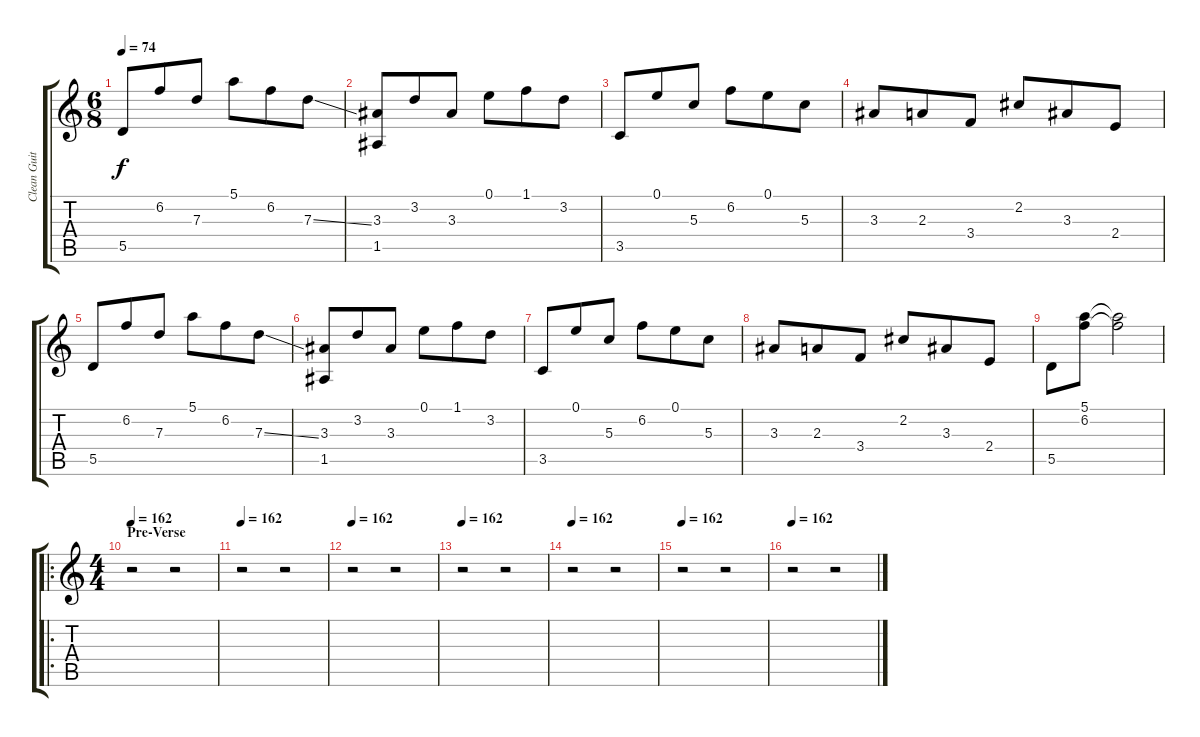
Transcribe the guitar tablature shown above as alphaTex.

\track ("Clean Guitar" "Clean Guit") {instrument electricguitarjazz}
\staff {score tabs}
\tuning (E4 B3 G3 D3 A2 D2) {hide}
\ts (6 8)
\tempo 74
\clef g2
\ks c
5.5.8{dy f} 6.2.8 7.3.8 5.1.8 6.2.8 7.3{ss}.8 |
(3.3 1.5).8 3.2.8 3.3.8 0.1.8 1.1.8 3.2.8 |
3.5.8 0.1.8 5.3.8 6.2.8 0.1.8 5.3.8 |
3.3.8 2.3.8 3.4.8 2.2.8 3.3.8 2.4.8 |
5.5.8 6.2.8 7.3.8 5.1.8 6.2.8 7.3{ss}.8 |
(3.3 1.5).8 3.2.8 3.3.8 0.1.8 1.1.8 3.2.8 |
3.5.8 0.1.8 5.3.8 6.2.8 0.1.8 5.3.8 |
3.3.8 2.3.8 3.4.8 2.2.8 3.3.8 2.4.8 |
5.5.8 (5.1 6.2).8 (5.1{t} 6.2{t}).2 |
\ro
\ts (4 4)
\section ("" "Pre-Verse")
\tempo 162
r.2 r.2 |
\tempo 162
r.2 r.2 |
\tempo 162
r.2 r.2 |
\tempo 162
r.2 r.2 |
\tempo 162
r.2 r.2 |
\tempo 162
r.2 r.2 |
\tempo 162
r.2 r.2
